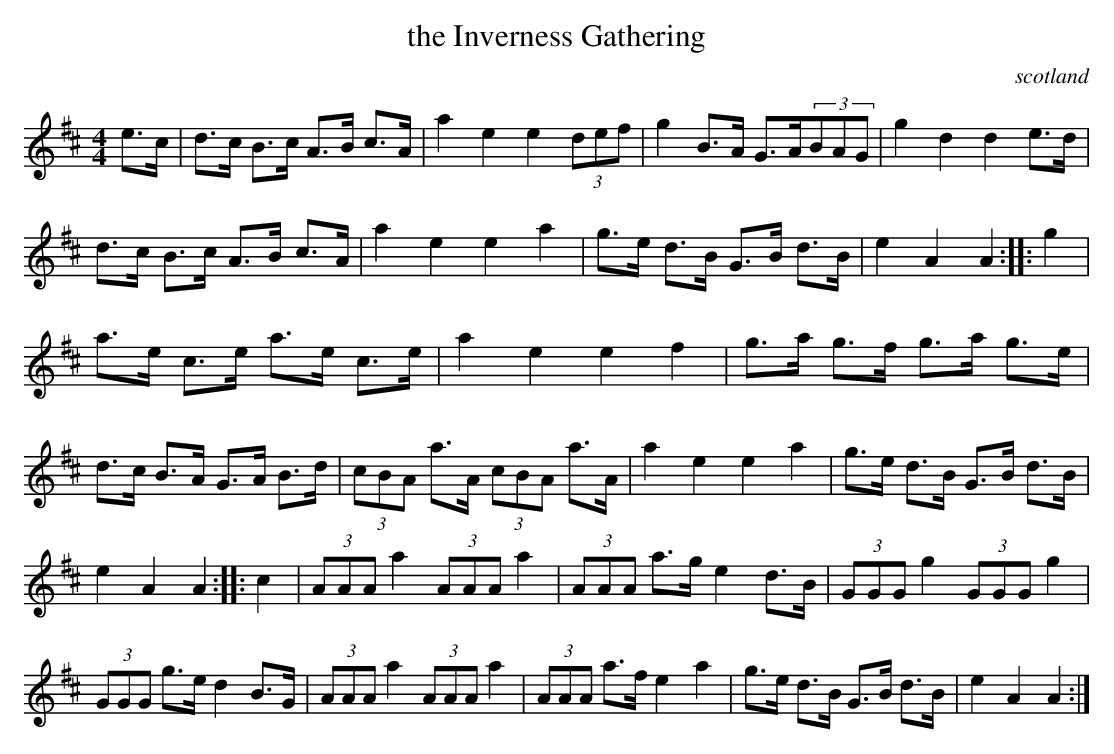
X:1
T:the Inverness Gathering
O:scotland
M:4/4
K:Amix
e>c|\
d>c B>c A>B c>A|a2e2 e2(3def|\
g2B>A G>A(3BAG|g2d2 d2e>d|\
d>c B>c A>B c>A|a2e2 e2a2|\
g>e d>B G>B d>B|e2A2 A2::\
g2|\
a>e c>e a>e c>e|a2e2 e2f2|\
g>a g>f g>a g>e|d>c B>A G>A B>d|\
(3cBA a>A (3cBA a>A|a2e2 e2a2|\
g>e d>B G>B d>B|e2A2 A2::\
c2|\
(3AAAa2 (3AAA a2|(3AAA a>g e2d>B|\
(3GGG g2 (3GGG g2|(3GGG g>e d2B>G|\
(3AAA a2 (3AAA a2|(3AAA a>f e2a2|\
g>e d>B G>B d>B|e2A2 A2:|
